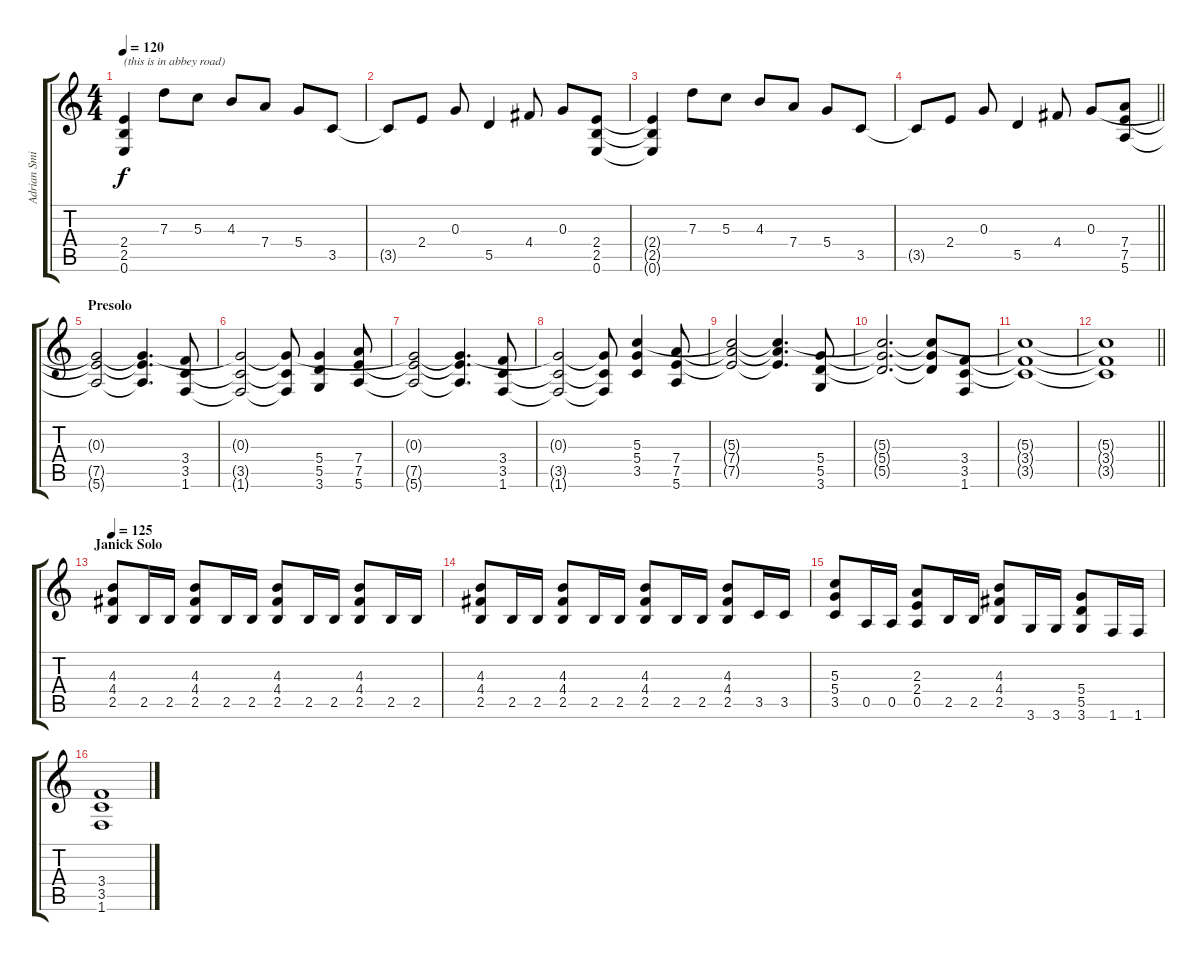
\track ("Adrian Smith" "Adrian Smi") {instrument distortionguitar}
\staff {score tabs}
\tuning (E4 B3 G3 D3 A2 E2) {hide}
\ts (4 4)
\tempo 120
\clef g2
\ks c
(2.4{t} 2.5{t} 0.6{t}).4{txt "(this is in abbey road)" dy f} 7.3.8 5.3.8 4.3.8 7.4.8 5.4.8 3.5.8 |
3.5{t}.8 2.4.8 0.3.8 5.5.4 4.4.8 0.3.8 (2.4 2.5 0.6).8 |
(2.4{t} 2.5{t} 0.6{t}).4 7.3.8 5.3.8 4.3.8 7.4.8 5.4.8 3.5.8 |
\barLineRight lightlight
3.5{t}.8 2.4.8 0.3.8 5.5.4 4.4.8 0.3.8 (7.4 7.5 5.6).8 |
\section ("" "Presolo")
(0.3{t} 7.5{t} 5.6{t}).2 (0.3{t} 7.5{t} 5.6{t}).4{d} (3.4 3.5 1.6).8 |
(0.3{t} 3.5{t} 1.6{t}).2 (0.3{t} 3.5{t} 1.6{t}).8 (5.4 5.5 3.6).4 (7.4 7.5 5.6).8 |
(0.3{t} 7.5{t} 5.6{t}).2 (0.3{t} 7.5{t} 5.6{t}).4{d} (3.4 3.5 1.6).8 |
(0.3{t} 3.5{t} 1.6{t}).2 (0.3{t} 3.5{t} 1.6{t}).8 (5.3 5.4 3.5).4 (7.4 7.5 5.6).8 |
(5.3{t} 7.4{t} 7.5{t}).2 (5.3{t} 7.4{t} 7.5{t}).4{d} (5.4 5.5 3.6).8 |
(5.3{t} 5.4{t} 5.5{t}).2{d} (5.3{t} 5.4{t} 5.5{t}).8 (3.4 3.5 1.6).8 |
(5.3{t} 3.4{t} 3.5{t}).1 |
\barLineRight lightlight
(5.3{t} 3.4{t} 3.5{t}).1 |
\section ("" "Janick Solo")
\tempo 125
(4.3 4.4 2.5).8 2.5.16 2.5.16 (4.3 4.4 2.5).8 2.5.16 2.5.16 (4.3 4.4 2.5).8 2.5.16 2.5.16 (4.3 4.4 2.5).8 2.5.16 2.5.16 |
(4.3 4.4 2.5).8 2.5.16 2.5.16 (4.3 4.4 2.5).8 2.5.16 2.5.16 (4.3 4.4 2.5).8 2.5.16 2.5.16 (4.3 4.4 2.5).8 3.5.16 3.5.16 |
(5.3 5.4 3.5).8 0.5.16 0.5.16 (2.3 2.4 0.5).8 2.5.16 2.5.16 (4.3 4.4 2.5).8 3.6.16 3.6.16 (5.4 5.5 3.6).8 1.6.16 1.6.16 |
(3.4 3.5 1.6).1
